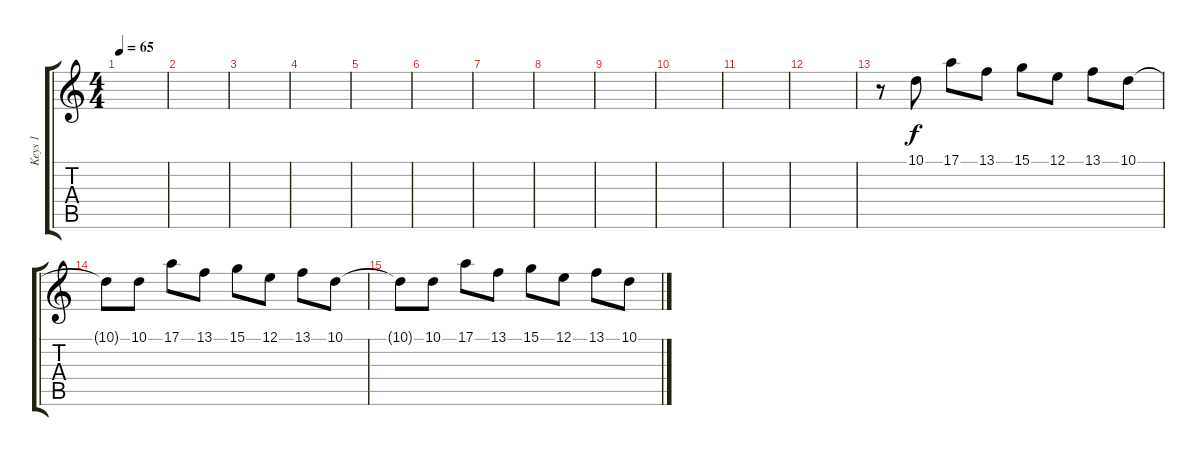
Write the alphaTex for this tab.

\track ("Keys 1" "Keys 1") {instrument lead3calliope}
\staff {score tabs}
\tuning (E4 B3 G3 D3 A2 D2) {hide}
\ts (4 4)
\tempo 65
\clef g2
\ks c
|
|
|
|
|
|
|
|
|
|
|
|
r.8{volume 9 instrument acousticgrandpiano} 10.1.8 17.1.8 13.1.8 15.1.8 12.1.8 13.1.8 10.1.8 |
10.1{t}.8 10.1.8 17.1.8 13.1.8 15.1.8 12.1.8 13.1.8 10.1.8 |
10.1{t}.8 10.1.8 17.1.8 13.1.8 15.1.8 12.1.8 13.1.8 10.1.8
